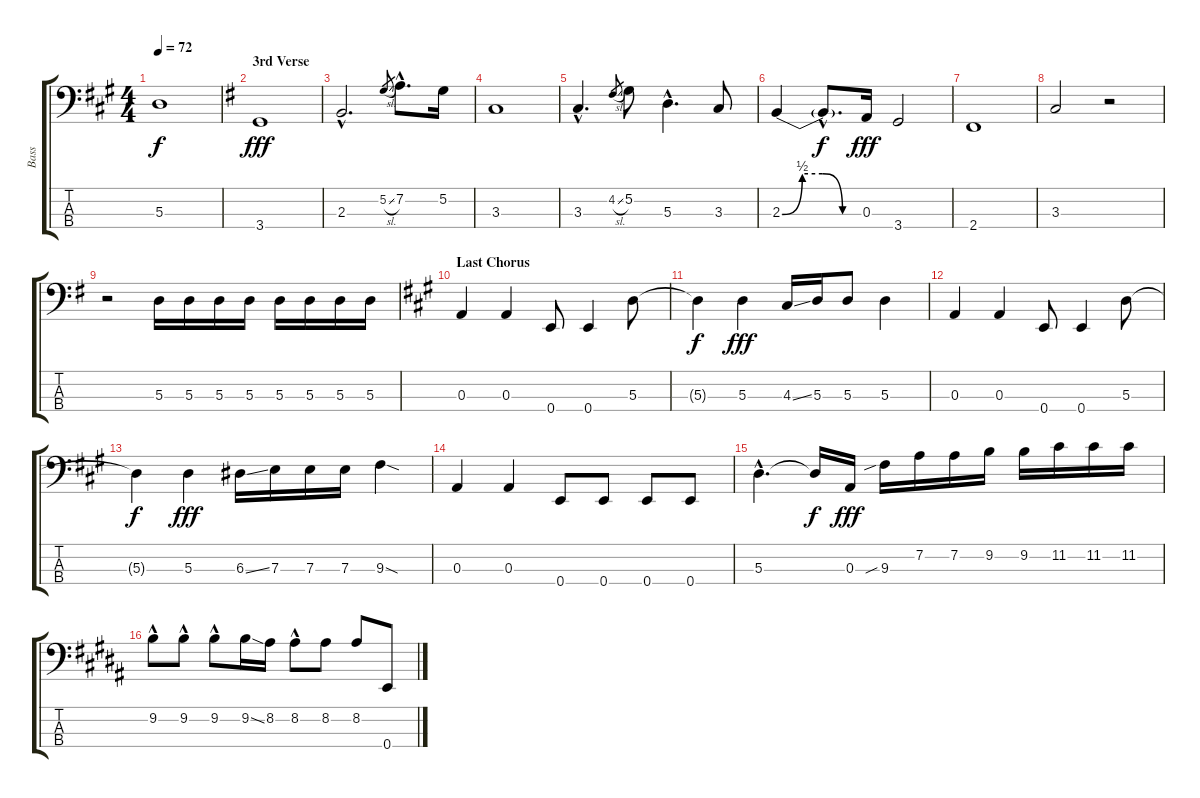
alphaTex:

\track ("Bass" "Bass") {instrument electricbassfinger}
\staff {score tabs}
\tuning (G2 D2 A1 E1) {hide}
\ts (4 4)
\tempo 72
\clef f4
\ks a
5.3{t}.1{dy f} |
\section ("" "3rd Verse")
\ks g
3.4.1{dy fff} |
2.3{hac}.2{d} 5.2{sl}.8{gr} 7.2{hac}.8{d} 5.2.16 |
3.3.1 |
3.3{hac}.4{d} 4.2{sl}.8{gr} 5.2.8 5.3{hac}.4{d} 3.3.8 |
2.3{be (custom 0 0 15 2 30 2 45 0 60 0)}.4 2.3{hac t}.8{d dy f} 0.3.16{dy fff} 3.4.2 |
2.4.1 |
3.3.2 r.2 |
r.2 5.3.16 5.3.16 5.3.16 5.3.16 5.3.16 5.3.16 5.3.16 5.3.16 |
\section ("" "Last Chorus")
\ks a
0.3.4 0.3.4 0.4.8 0.4.4 5.3.8 |
5.3{t}.4{dy f} 5.3.4{dy fff} 4.3{ss}.16 5.3.16 5.3.8 5.3.4 |
0.3.4 0.3.4 0.4.8 0.4.4 5.3.8 |
5.3{t}.4{dy f} 5.3.4{dy fff} 6.3{ss}.16 7.3.16 7.3.16 7.3.16 9.3{sod}.4 |
0.3.4 0.3.4 0.4.8 0.4.8 0.4.8 0.4.8 |
5.3{hac}.4{d} 5.3{t}.16{dy f} 0.3.16{dy fff} 9.3{sib}.16 7.2.16 7.2.16 9.2.16 9.2.16 11.2.16 11.2.16 11.2.16 |
\ks b
9.2{hac}.8 9.2{hac}.8 9.2{hac}.8 9.2{ss}.16 8.2.16 8.2{hac}.8 8.2.8 8.2.8 0.4.8
